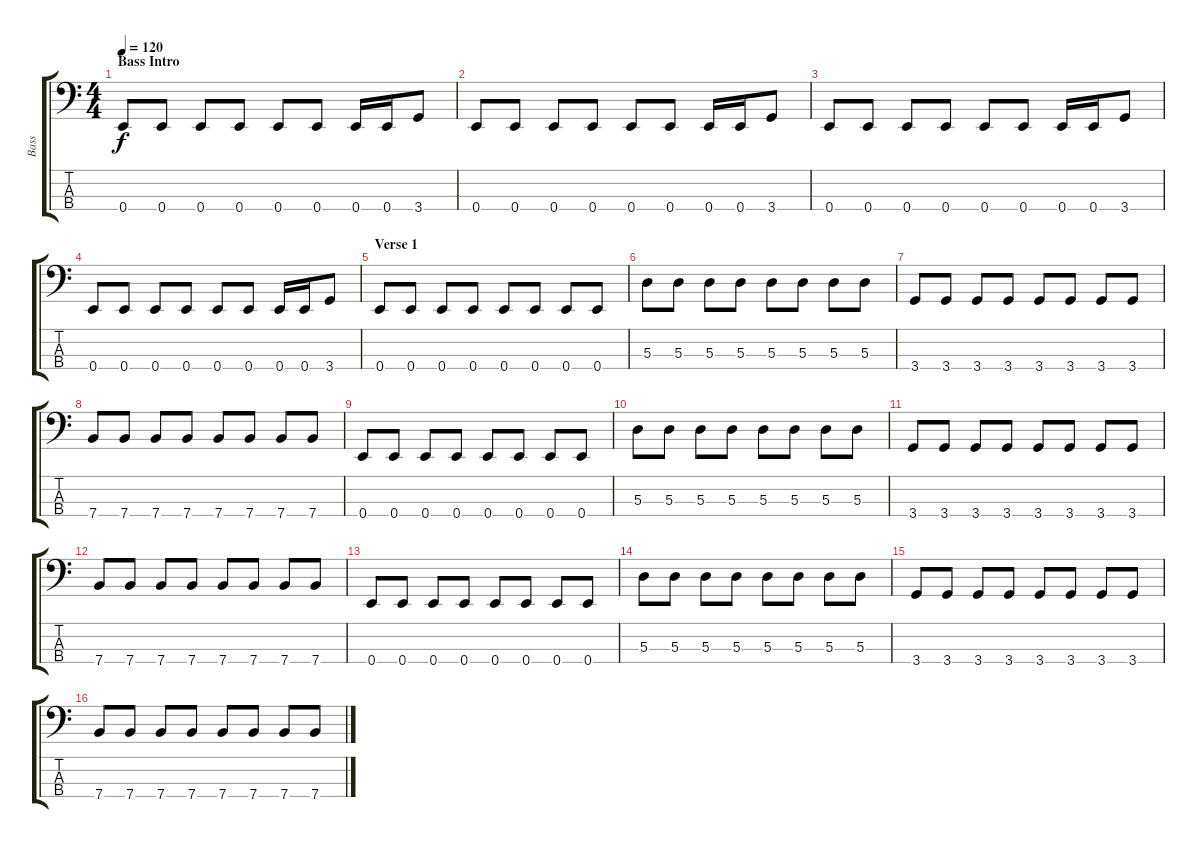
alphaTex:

\track ("Bass" "Bass") {instrument electricbasspick}
\staff {score tabs}
\tuning (G2 D2 A1 E1) {hide}
\ts (4 4)
\section ("" "Bass Intro")
\tempo 120
\clef f4
\ks c
0.4.8{dy f} 0.4.8 0.4.8 0.4.8 0.4.8 0.4.8 0.4.16 0.4.16 3.4.8 |
0.4.8 0.4.8 0.4.8 0.4.8 0.4.8 0.4.8 0.4.16 0.4.16 3.4.8 |
0.4.8 0.4.8 0.4.8 0.4.8 0.4.8 0.4.8 0.4.16 0.4.16 3.4.8 |
0.4.8 0.4.8 0.4.8 0.4.8 0.4.8 0.4.8 0.4.16 0.4.16 3.4.8 |
\section ("" "Verse 1")
0.4.8 0.4.8 0.4.8 0.4.8 0.4.8 0.4.8 0.4.8 0.4.8 |
5.3.8 5.3.8 5.3.8 5.3.8 5.3.8 5.3.8 5.3.8 5.3.8 |
3.4.8 3.4.8 3.4.8 3.4.8 3.4.8 3.4.8 3.4.8 3.4.8 |
7.4.8 7.4.8 7.4.8 7.4.8 7.4.8 7.4.8 7.4.8 7.4.8 |
0.4.8 0.4.8 0.4.8 0.4.8 0.4.8 0.4.8 0.4.8 0.4.8 |
5.3.8 5.3.8 5.3.8 5.3.8 5.3.8 5.3.8 5.3.8 5.3.8 |
3.4.8 3.4.8 3.4.8 3.4.8 3.4.8 3.4.8 3.4.8 3.4.8 |
7.4.8 7.4.8 7.4.8 7.4.8 7.4.8 7.4.8 7.4.8 7.4.8 |
0.4.8 0.4.8 0.4.8 0.4.8 0.4.8 0.4.8 0.4.8 0.4.8 |
5.3.8 5.3.8 5.3.8 5.3.8 5.3.8 5.3.8 5.3.8 5.3.8 |
3.4.8 3.4.8 3.4.8 3.4.8 3.4.8 3.4.8 3.4.8 3.4.8 |
7.4.8 7.4.8 7.4.8 7.4.8 7.4.8 7.4.8 7.4.8 7.4.8
